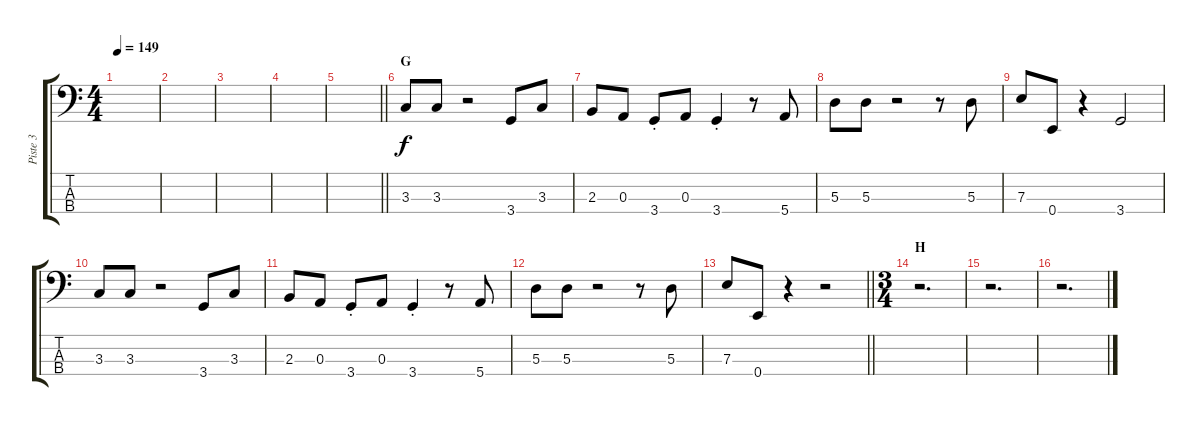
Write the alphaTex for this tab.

\track ("Piste 3" "Piste 3") {instrument electricbassfinger}
\staff {score tabs}
\tuning (G2 D2 A1 E1) {hide}
\ts (4 4)
\tempo 149
\clef f4
\ks c
|
|
|
|
\barLineRight lightlight
|
\section ("" "G")
3.3.8 3.3.8 r.2 3.4.8 3.3.8 |
2.3.8 0.3.8 3.4{st}.8 0.3.8 3.4{st}.4 r.8 5.4.8 |
5.3.8 5.3.8 r.2 r.8 5.3.8 |
7.3.8 0.4.8 r.4 3.4.2 |
3.3.8 3.3.8 r.2 3.4.8 3.3.8 |
2.3.8 0.3.8 3.4{st}.8 0.3.8 3.4{st}.4 r.8 5.4.8 |
5.3.8 5.3.8 r.2 r.8 5.3.8 |
\barLineRight lightlight
7.3.8 0.4.8 r.4 r.2 |
\ts (3 4)
\section ("" "H")
r.2{d} |
r.2{d} |
r.2{d}
